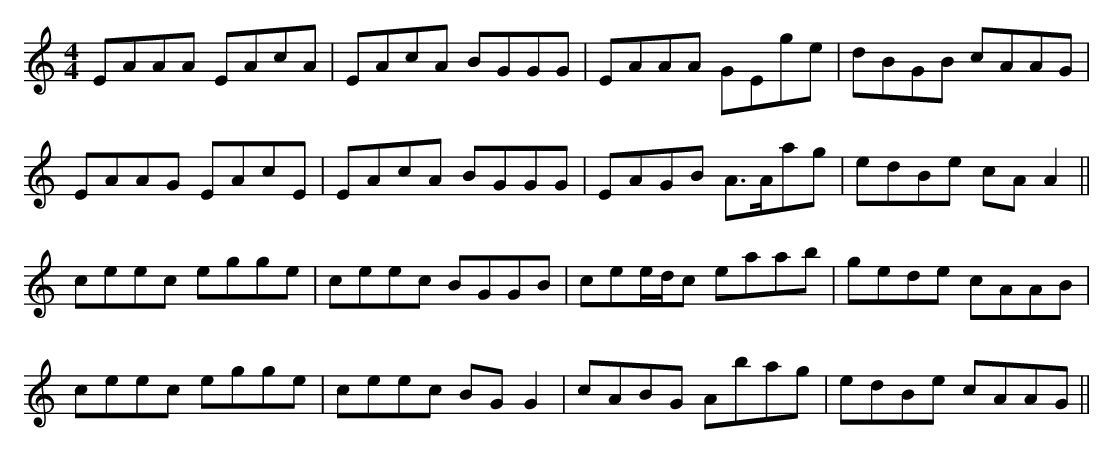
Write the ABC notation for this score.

X:1
M:4/4
K:Amin
EAAA EAcA|EAcA BGGG|EAAA GEge|dBGB cAAG|
EAAG EAcE|EAcA BGGG|EAGB A>Aag|edBe cAA2||
ceec egge|ceec BGGB|cee/d/c eaab|gede cAAB|
ceec egge|ceec BGG2|cABG Abag|edBe cAAG||
